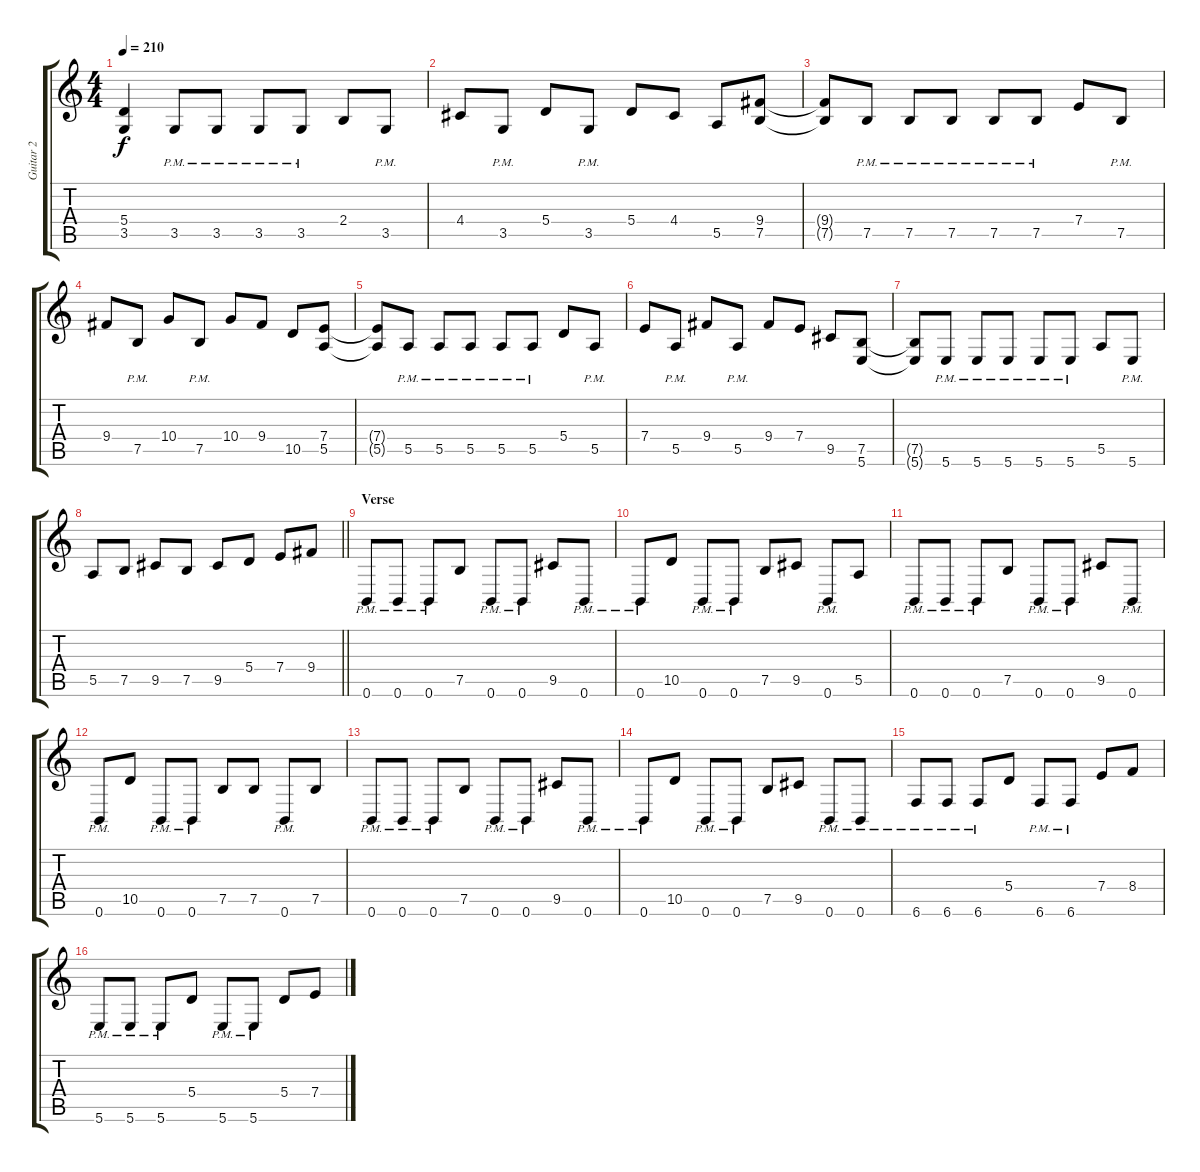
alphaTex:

\track ("Guitar 2" "Guitar 2") {instrument distortionguitar}
\staff {score tabs}
\tuning (B3 Gb3 D3 A2 E2 B1) {hide}
\ts (4 4)
\tempo 210
\clef g2
\ks c
(5.4 3.5).4{dy f balance 8} 3.5{pm}.8 3.5{pm}.8 3.5{pm}.8 3.5{pm}.8 2.4.8 3.5{pm}.8 |
4.4.8 3.5{pm}.8 5.4.8 3.5{pm}.8 5.4.8 4.4.8 5.5.8 (9.4 7.5).8 |
(9.4{t} 7.5{t}).8 7.5{pm}.8 7.5{pm}.8 7.5{pm}.8 7.5{pm}.8 7.5{pm}.8 7.4.8 7.5{pm}.8 |
9.4.8 7.5{pm}.8 10.4.8 7.5{pm}.8 10.4.8 9.4.8 10.5.8 (7.4 5.5).8 |
(7.4{t} 5.5{t}).8 5.5{pm}.8 5.5{pm}.8 5.5{pm}.8 5.5{pm}.8 5.5{pm}.8 5.4.8 5.5{pm}.8 |
7.4.8 5.5{pm}.8 9.4.8 5.5{pm}.8 9.4.8 7.4.8 9.5.8 (7.5 5.6).8 |
(7.5{t} 5.6{t}).8 5.6{pm}.8 5.6{pm}.8 5.6{pm}.8 5.6{pm}.8 5.6{pm}.8 5.5.8 5.6{pm}.8 |
\barLineRight lightlight
5.5.8 7.5.8 9.5.8 7.5.8 9.5.8 5.4.8 7.4.8 9.4.8 |
\section ("" "Verse")
0.6{pm}.8{volume 13 balance 0} 0.6{pm}.8 0.6{pm}.8 7.5.8 0.6{pm}.8 0.6{pm}.8 9.5.8 0.6{pm}.8 |
0.6{pm}.8 10.5.8 0.6{pm}.8 0.6{pm}.8 7.5.8 9.5.8 0.6{pm}.8 5.5.8 |
0.6{pm}.8 0.6{pm}.8 0.6{pm}.8 7.5.8 0.6{pm}.8 0.6{pm}.8 9.5.8 0.6{pm}.8 |
0.6{pm}.8 10.5.8 0.6{pm}.8 0.6{pm}.8 7.5.8 7.5.8 0.6{pm}.8 7.5.8 |
0.6{pm}.8 0.6{pm}.8 0.6{pm}.8 7.5.8 0.6{pm}.8 0.6{pm}.8 9.5.8 0.6{pm}.8 |
0.6{pm}.8 10.5.8 0.6{pm}.8 0.6{pm}.8 7.5.8 9.5.8 0.6{pm}.8 0.6{pm}.8 |
6.6{pm}.8 6.6{pm}.8 6.6{pm}.8 5.4.8 6.6{pm}.8 6.6{pm}.8 7.4.8 8.4.8 |
5.6{pm}.8 5.6{pm}.8 5.6{pm}.8 5.4.8 5.6{pm}.8 5.6{pm}.8 5.4.8 7.4.8
